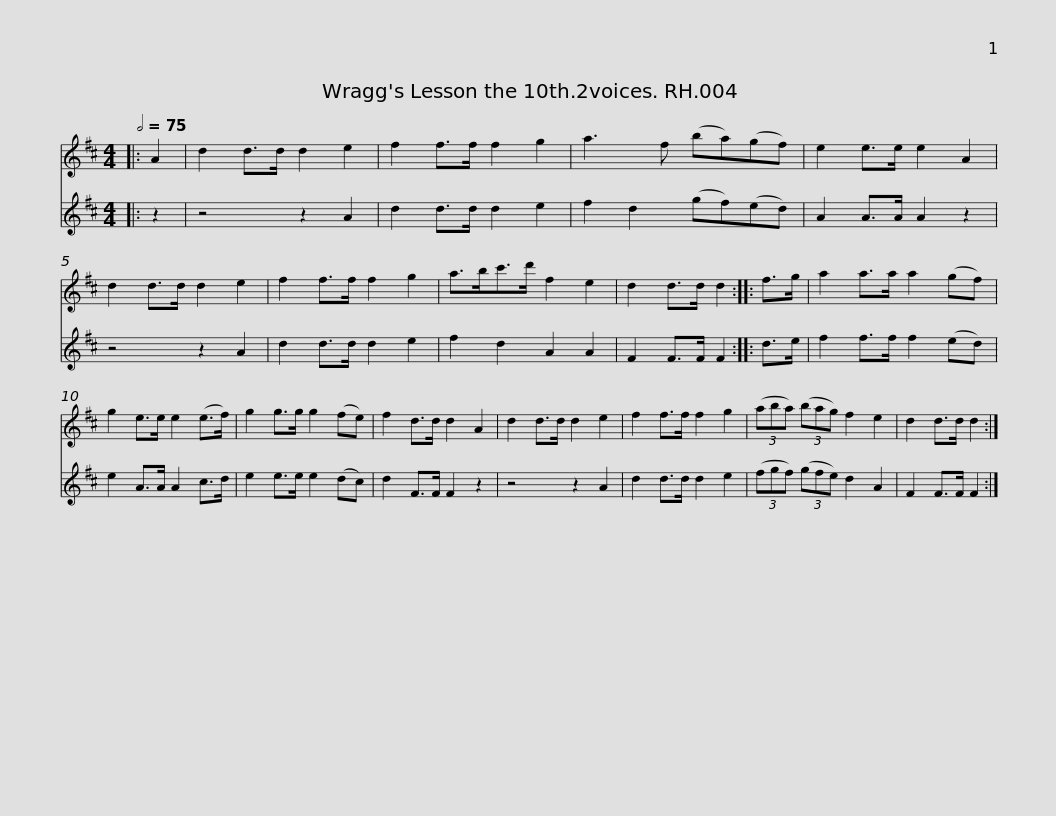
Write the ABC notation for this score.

X:1
%%score 1 2
L:1/8
Q:1/2=75
M:4/4
I:linebreak $
K:D
V:1 treble
V:2 treble
V:1
|: A2 | d2 d>d d2 e2 | f2 f>f f2 g2 | a3 f (ba)(gf) | e2 e>e e2 A2 | %5
 d2 d>d d2 e2 | f2 f>f f2 g2 |$ a>bc'>d' f2 e2 | d2 d>d d2 :: f>g | %10
 a2 a>a a2 (gf) | g2 e>e e2 (e>f) | g2 g>g g2 (fe) | f2 d>d d2 A2 |$ d2 d>d d2 e2 | %15
 f2 f>f f2 g2 | (3(aba) (3(bag) f2 e2 | d2 d>d d2 :| %18
V:2
|: z2 | z4 z2 A2 | d2 d>d d2 e2 | f2 d2 (gf)(ed) | A2 A>A A2 z2 | %5
 z4 z2 A2 | d2 d>d d2 e2 |$ f2 d2 A2 A2 | F2 F>F F2 :: d>e | %10
 f2 f>f f2 (ed) | e2 A>A A2 c>d | e2 e>e e2 (dc) | d2 F>F F2 z2 |$ z4 z2 A2 | %15
 d2 d>d d2 e2 | (3(fgf) (3(gfe) d2 A2 | F2 F>F F2 :| %18
